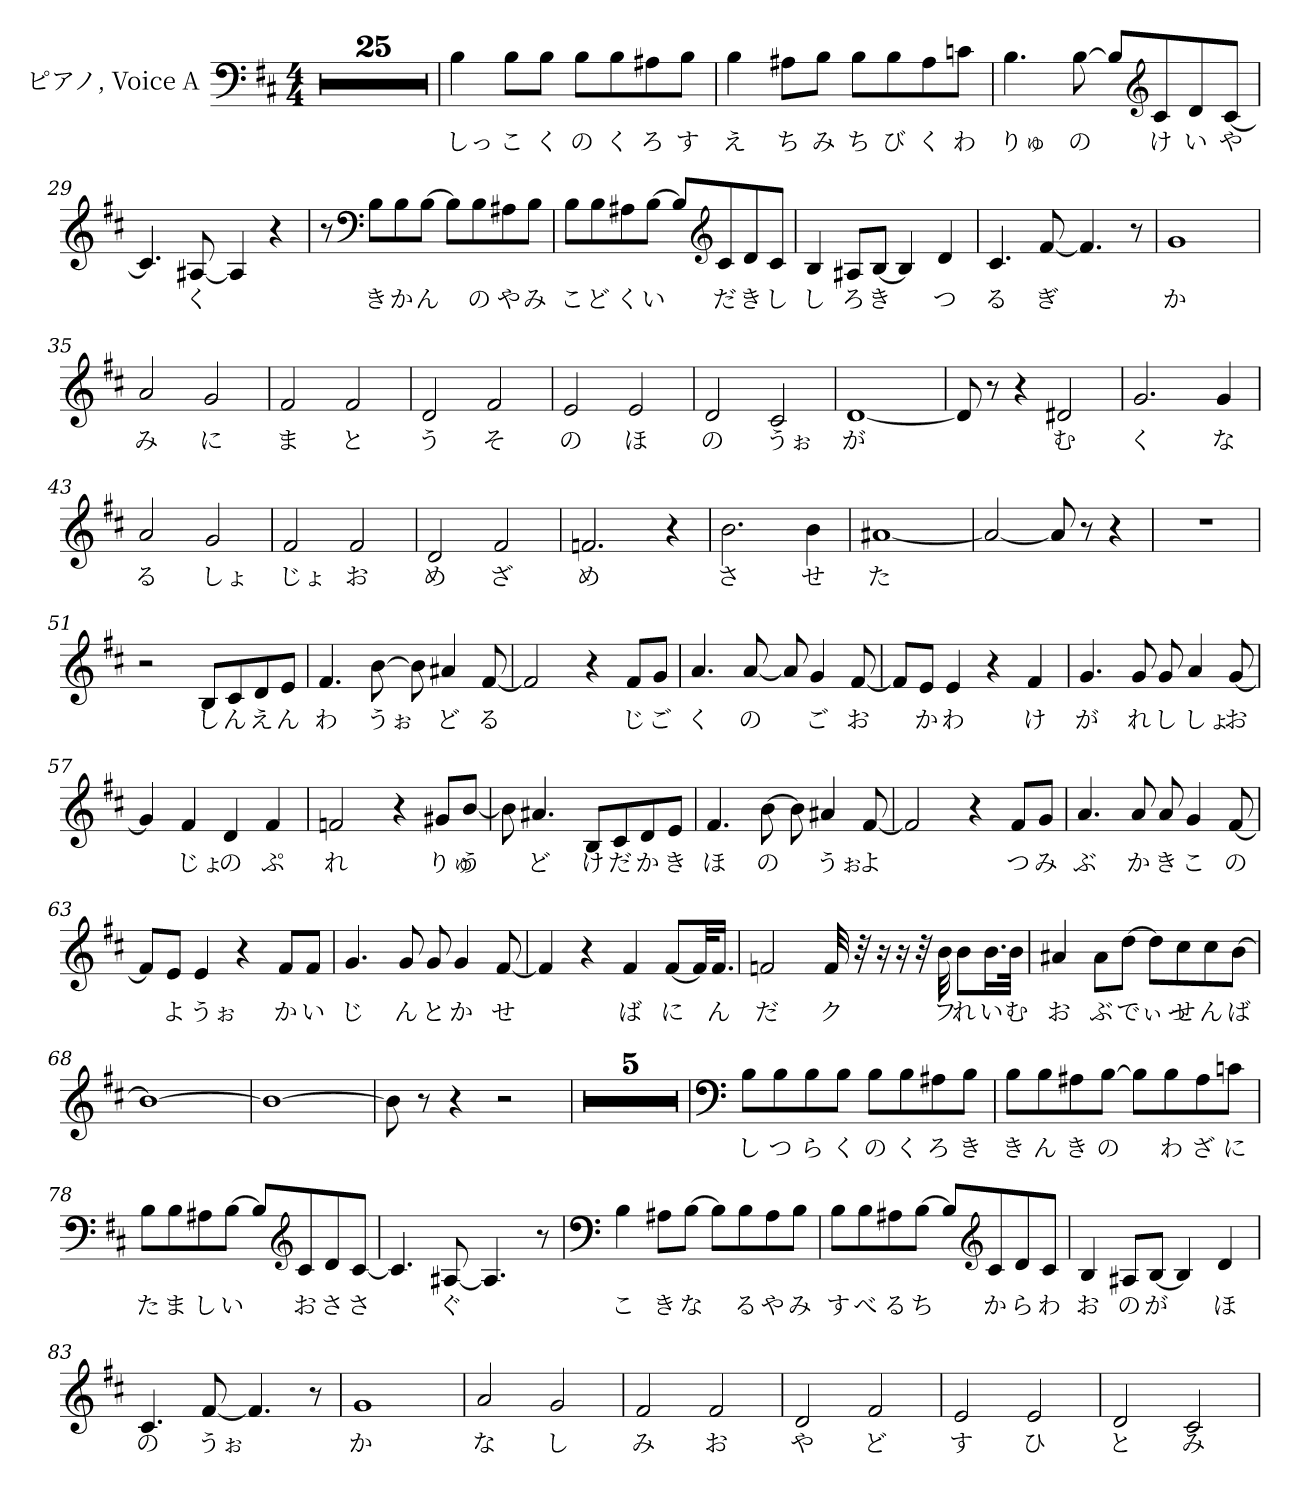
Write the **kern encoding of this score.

**kern	**text
*part1	*part1
*staff1	*staff1
*I"ピアノ, Voice A	*
*clefF4	*
*k[f#c#]	*
*M4/4	*
*MM194	*
=1	=1
1r	.
=2	=2
1r	.
=3	=3
1r	.
=4	=4
1r	.
=5	=5
1r	.
=6	=6
1r	.
=7	=7
1r	.
=8	=8
1r	.
=9	=9
1r	.
=10	=10
1r	.
=11	=11
1r	.
=12	=12
1r	.
=13	=13
1r	.
=14	=14
1r	.
=15	=15
1r	.
=16	=16
1r	.
=17	=17
1r	.
!!LO:LB:g=z
=18	=18
1r	.
=19	=19
1r	.
=20	=20
1r	.
=21	=21
1r	.
=22	=22
1r	.
=23	=23
1r	.
=24	=24
1r	.
=25	=25
1r	.
=26	=26
!	!LO:LY:b
4B\	しっ
!	!LO:LY:b
8B\L	こ
!	!LO:LY:b
8B\J	く
!	!LO:LY:b
8B\L	の
!	!LO:LY:b
8B\	く
!	!LO:LY:b
8A#X\	ろ
!	!LO:LY:b
8B\J	す
=27	=27
!	!LO:LY:b
4B\	え
!	!LO:LY:b
8A#X\L	ち
!	!LO:LY:b
8B\J	み
!	!LO:LY:b
8B\L	ち
!	!LO:LY:b
8B\	び
!	!LO:LY:b
8A#\	く
!	!LO:LY:b
8cn\J	わ
!!LO:LB:g=z
=28	=28
!	!LO:LY:b
4.B\	りゅ
!	!LO:LY:b
[8B\	の
8B/L]	.
*clefG2	*
!	!LO:LY:b
8c#/	け
!	!LO:LY:b
8d/	い
!	!LO:LY:b
[8c#/J	や
=29	=29
4.c#/]	.
!	!LO:LY:b
[8A#X/	く
4A#/]	.
4r	.
=30	=30
8r	.
*clefF4	*
!	!LO:LY:b
8B\L	き
!	!LO:LY:b
8B\	か
!	!LO:LY:b
[8B\J	ん
8B\L]	.
!	!LO:LY:b
8B\	の
!	!LO:LY:b
8A#X\	や
!	!LO:LY:b
8B\J	み
=31	=31
!	!LO:LY:b
8B\L	こ
!	!LO:LY:b
8B\	ど
!	!LO:LY:b
8A#X\	く
!	!LO:LY:b
[8B\J	い
8B/L]	.
*clefG2	*
!	!LO:LY:b
8c#/	だ
!	!LO:LY:b
8d/	き
!	!LO:LY:b
8c#/J	し
!!LO:LB:g=z
=32	=32
!	!LO:LY:b
4B/	し
!	!LO:LY:b
8A#X/L	ろ
!	!LO:LY:b
[8B/J	き
4B/]	.
!	!LO:LY:b
4d/	つ
=33	=33
!	!LO:LY:b
4.c#/	る
!	!LO:LY:b
[8f#/	ぎ
4.f#/]	.
8r	.
=34	=34
!	!LO:LY:b
1g	か
=35	=35
!	!LO:LY:b
2a/	み
!	!LO:LY:b
2g/	に
=36	=36
!	!LO:LY:b
2f#/	ま
!	!LO:LY:b
2f#/	と
=37	=37
!	!LO:LY:b
2d/	う
!	!LO:LY:b
2f#/	そ
=38	=38
!	!LO:LY:b
2e/	の
!	!LO:LY:b
2e/	ほ
=39	=39
!	!LO:LY:b
2d/	の
!	!LO:LY:b
2c#/	うぉ
=40	=40
!	!LO:LY:b
[1d	が
=41	=41
8d/]	.
8r	.
4r	.
!	!LO:LY:b
2d#X/	む
=42	=42
!	!LO:LY:b
2.g/	く
!	!LO:LY:b
4g/	な
=43	=43
!	!LO:LY:b
2a/	る
!	!LO:LY:b
2g/	しょ
!!LO:LB:g=z
=44	=44
!	!LO:LY:b
2f#/	じょ
!	!LO:LY:b
2f#/	お
=45	=45
!	!LO:LY:b
2d/	め
!	!LO:LY:b
2f#/	ざ
=46	=46
!	!LO:LY:b
2.fn/	め
4r	.
=47	=47
!	!LO:LY:b
2.b\	さ
!	!LO:LY:b
4b\	せ
=48	=48
!	!LO:LY:b
[1a#X	た
=49	=49
2a#/_	.
8a#/]	.
8r	.
4r	.
=50	=50
1r	.
=51	=51
2r	.
!	!LO:LY:b
8B/L	し
!	!LO:LY:b
8c#/	ん
!	!LO:LY:b
8d/	え
!	!LO:LY:b
8e/J	ん
=52	=52
!	!LO:LY:b
4.f#/	わ
!	!LO:LY:b
[8b\	うぉ
8b\]	.
!	!LO:LY:b
4a#X/	ど
!	!LO:LY:b
[8f#/	る
=53	=53
2f#/]	.
4r	.
!	!LO:LY:b
8f#/L	じ
!	!LO:LY:b
8g/J	ご
!!LO:LB:g=z
=54	=54
!	!LO:LY:b
4.a/	く
!	!LO:LY:b
[8a/	の
8a/]	.
!	!LO:LY:b
4g/	ご
!	!LO:LY:b
[8f#/	お
=55	=55
8f#/L]	.
!	!LO:LY:b
8e/J	か
!	!LO:LY:b
4e/	わ
4r	.
!	!LO:LY:b
4f#/	け
=56	=56
!	!LO:LY:b
4.g/	が
!	!LO:LY:b
8g/	れ
!	!LO:LY:b
8g/	し
!	!LO:LY:b
4a/	しょ
!	!LO:LY:b
[8g/	お
=57	=57
4g/]	.
!	!LO:LY:b
4f#/	じょ
!	!LO:LY:b
4d/	の
!	!LO:LY:b
4f#/	ぷ
=58	=58
!	!LO:LY:b
2fn/	れ
4r	.
!	!LO:LY:b
8g#X/L	りゅ
!	!LO:LY:b
[8b/J	う
=59	=59
8b\]	.
!	!LO:LY:b
4.a#X/	ど
!	!LO:LY:b
8B/L	け
!	!LO:LY:b
8c#/	だ
!	!LO:LY:b
8d/	か
!	!LO:LY:b
8e/J	き
!!LO:LB:g=z
=60	=60
!	!LO:LY:b
4.f#/	ほ
!	!LO:LY:b
[8b\	の
8b\]	.
!	!LO:LY:b
4a#X/	うぉ
!	!LO:LY:b
[8f#/	よ
=61	=61
2f#/]	.
4r	.
!	!LO:LY:b
8f#/L	つ
!	!LO:LY:b
8g/J	み
=62	=62
!	!LO:LY:b
4.a/	ぶ
!	!LO:LY:b
8a/	か
!	!LO:LY:b
8a/	き
!	!LO:LY:b
4g/	こ
!	!LO:LY:b
[8f#/	の
=63	=63
8f#/L]	.
!	!LO:LY:b
8e/J	よ
!	!LO:LY:b
4e/	うぉ
4r	.
!	!LO:LY:b
8f#/L	か
!	!LO:LY:b
8f#/J	い
=64	=64
!	!LO:LY:b
4.g/	じ
!	!LO:LY:b
8g/	ん
!	!LO:LY:b
8g/	と
!	!LO:LY:b
4g/	か
!	!LO:LY:b
[8f#/	せ
=65	=65
4f#/]	.
4r	.
!	!LO:LY:b
4f#/	ば
!	!LO:LY:b
[8f#/L	に
32f#/KL]	.
!	!LO:LY:b
16.f#/JJ	ん
!!LO:LB:g=z
=66	=66
!	!LO:LY:b
2fn/	だ
!	!LO:LY:b
32f/	ク
32r	.
16r	.
16r	.
32r	.
!	!LO:LY:b
32b\	フ
!	!LO:LY:b
8b\L	れ
!	!LO:LY:b
16.b\L	い
!	!LO:LY:b
32b\JJk	む
=67	=67
!	!LO:LY:b
4a#X/	お
!	!LO:LY:b
8a#\L	ぶ
!	!LO:LY:b
[8dd\J	でぃっ
8dd\L]	.
!	!LO:LY:b
8cc#\	せ
!	!LO:LY:b
8cc#\	ん
!	!LO:LY:b
[8b\J	ば
=68	=68
1b_	.
=69	=69
1b_	.
=70	=70
8b\]	.
8r	.
4r	.
2r	.
=71	=71
1r	.
=72	=72
1r	.
=73	=73
1r	.
=74	=74
1r	.
=75	=75
1r	.
!!LO:LB:g=z
=76	=76
*clefF4	*
!	!LO:LY:b
8B\L	し
!	!LO:LY:b
8B\	つ
!	!LO:LY:b
8B\	ら
!	!LO:LY:b
8B\J	く
!	!LO:LY:b
8B\L	の
!	!LO:LY:b
8B\	く
!	!LO:LY:b
8A#X\	ろ
!	!LO:LY:b
8B\J	き
=77	=77
!	!LO:LY:b
8B\L	き
!	!LO:LY:b
8B\	ん
!	!LO:LY:b
8A#X\	き
!	!LO:LY:b
[8B\J	の
8B\L]	.
!	!LO:LY:b
8B\	わ
!	!LO:LY:b
8A#\	ざ
!	!LO:LY:b
8cn\J	に
=78	=78
!	!LO:LY:b
8B\L	た
!	!LO:LY:b
8B\	ま
!	!LO:LY:b
8A#X\	し
!	!LO:LY:b
[8B\J	い
8B/L]	.
*clefG2	*
!	!LO:LY:b
8c#/	お
!	!LO:LY:b
8d/	さ
!	!LO:LY:b
[8c#/J	さ
=79	=79
4.c#/]	.
!	!LO:LY:b
[8A#X/	ぐ
4.A#/]	.
8r	.
!!LO:LB:g=z
=80	=80
*clefF4	*
!	!LO:LY:b
4B\	こ
!	!LO:LY:b
8A#X\L	き
!	!LO:LY:b
[8B\J	な
8B\L]	.
!	!LO:LY:b
8B\	る
!	!LO:LY:b
8A#\	や
!	!LO:LY:b
8B\J	み
=81	=81
!	!LO:LY:b
8B\L	す
!	!LO:LY:b
8B\	べ
!	!LO:LY:b
8A#X\	る
!	!LO:LY:b
[8B\J	ち
8B/L]	.
*clefG2	*
!	!LO:LY:b
8c#/	か
!	!LO:LY:b
8d/	ら
!	!LO:LY:b
8c#/J	わ
=82	=82
!	!LO:LY:b
4B/	お
!	!LO:LY:b
8A#X/L	の
!	!LO:LY:b
[8B/J	が
4B/]	.
!	!LO:LY:b
4d/	ほ
=83	=83
!	!LO:LY:b
4.c#/	の
!	!LO:LY:b
[8f#/	うぉ
4.f#/]	.
8r	.
=84	=84
!	!LO:LY:b
1g	か
=85	=85
!	!LO:LY:b
2a/	な
!	!LO:LY:b
2g/	し
=86	=86
!	!LO:LY:b
2f#/	み
!	!LO:LY:b
2f#/	お
!!LO:LB:g=z
=87	=87
!	!LO:LY:b
2d/	や
!	!LO:LY:b
2f#/	ど
=88	=88
!	!LO:LY:b
2e/	す
!	!LO:LY:b
2e/	ひ
=89	=89
!	!LO:LY:b
2d/	と
!	!LO:LY:b
2c#/	み
=	=
*-	*-
